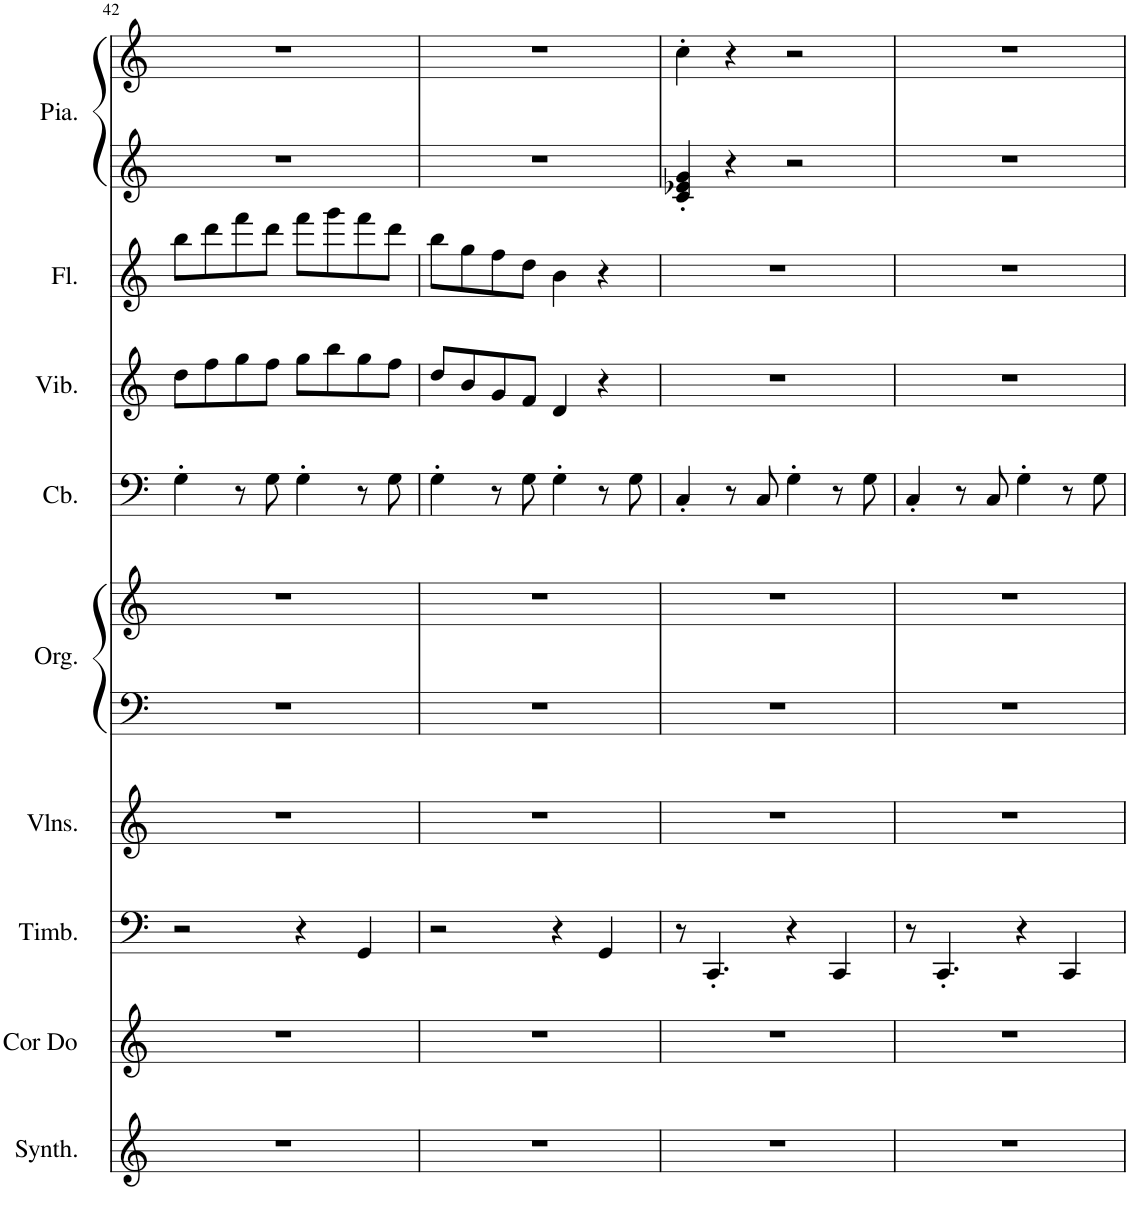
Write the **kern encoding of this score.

**kern	**kern	**kern	**kern	**kern	**kern	**kern	**kern	**kern	**kern	**kern
*part9	*part8	*part7	*part6	*part5	*part5	*part4	*part3	*part2	*part1	*part1
*staff11	*staff10	*staff9	*staff8	*staff7	*staff6	*staff5	*staff4	*staff3	*staff2	*staff1
*I"Synthétiseur de cuivres	*I"Cor Alto en Do	*I"Timbales	*I"Violons	*I"Orgue à tuyaux	*	*I"Contrebasse	*I"Vibraphone	*I"Flûte	*I"Piano, Musica	*
*I'Synth.	*I'Cor Do	*I'Timb.	*I'Vlns.	*I'Org.	*	*I'Cb.	*I'Vib.	*I'Fl.	*I'Pia.	*
!!LO:PB:g=z
*clefG2	*clefG2	*clefF4	*clefG2	*clefF4	*clefG2	*clefF4	*clefG2	*clefG2	*clefG2	*clefG2
*	*Trd4c7	*	*	*	*	*Trd7c12	*	*	*	*
*k[]	*k[]	*k[]	*k[]	*k[]	*k[]	*k[]	*k[]	*k[]	*k[]	*k[]
*M4/4	*M4/4	*M4/4	*M4/4	*M4/4	*M4/4	*M4/4	*M4/4	*M4/4	*M4/4	*M4/4
=42	=42	=42	=42	=42	=42	=42	=42	=42	=42	=42
1r	1r	2r	1r	1r	1r	4G'\	8dd\L	8bb\L	1r	1r
.	.	.	.	.	.	.	8ff\	8ddd\	.	.
.	.	.	.	.	.	8r	8gg\	8fff\	.	.
.	.	.	.	.	.	8G\	8ff\J	8ddd\J	.	.
.	.	4r	.	.	.	4G'\	8gg\L	8fff\L	.	.
.	.	.	.	.	.	.	8bb\	8ggg\	.	.
.	.	4GG/	.	.	.	8r	8gg\	8fff\	.	.
.	.	.	.	.	.	8G\	8ff\J	8ddd\J	.	.
=43	=43	=43	=43	=43	=43	=43	=43	=43	=43	=43
1r	1r	2r	1r	1r	1r	4G'\	8dd/L	8bb\L	1r	1r
.	.	.	.	.	.	.	8b/	8gg\	.	.
.	.	.	.	.	.	8r	8g/	8ff\	.	.
.	.	.	.	.	.	8G\	8f/J	8dd\J	.	.
.	.	4r	.	.	.	4G'\	4d/	4b\	.	.
.	.	4GG/	.	.	.	8r	4r	4r	.	.
.	.	.	.	.	.	8G\	.	.	.	.
=44	=44	=44	=44	=44	=44	=44	=44	=44	=44	=44
1r	1r	8r	1r	1r	1r	4C'/	1r	1r	4c/' 4e-X/' 4g/'	4cc'\
.	.	4.CC'/	.	.	.	.	.	.	.	.
.	.	.	.	.	.	8r	.	.	4r	4r
.	.	.	.	.	.	8C/	.	.	.	.
.	.	4r	.	.	.	4G'\	.	.	2r	2r
.	.	4CC/	.	.	.	8r	.	.	.	.
.	.	.	.	.	.	8G\	.	.	.	.
=45	=45	=45	=45	=45	=45	=45	=45	=45	=45	=45
1r	1r	8r	1r	1r	1r	4C'/	1r	1r	1r	1r
.	.	4.CC'/	.	.	.	.	.	.	.	.
.	.	.	.	.	.	8r	.	.	.	.
.	.	.	.	.	.	8C/	.	.	.	.
.	.	4r	.	.	.	4G'\	.	.	.	.
.	.	4CC/	.	.	.	8r	.	.	.	.
.	.	.	.	.	.	8G\	.	.	.	.
=	=	=	=	=	=	=	=	=	=	=
*-	*-	*-	*-	*-	*-	*-	*-	*-	*-	*-
